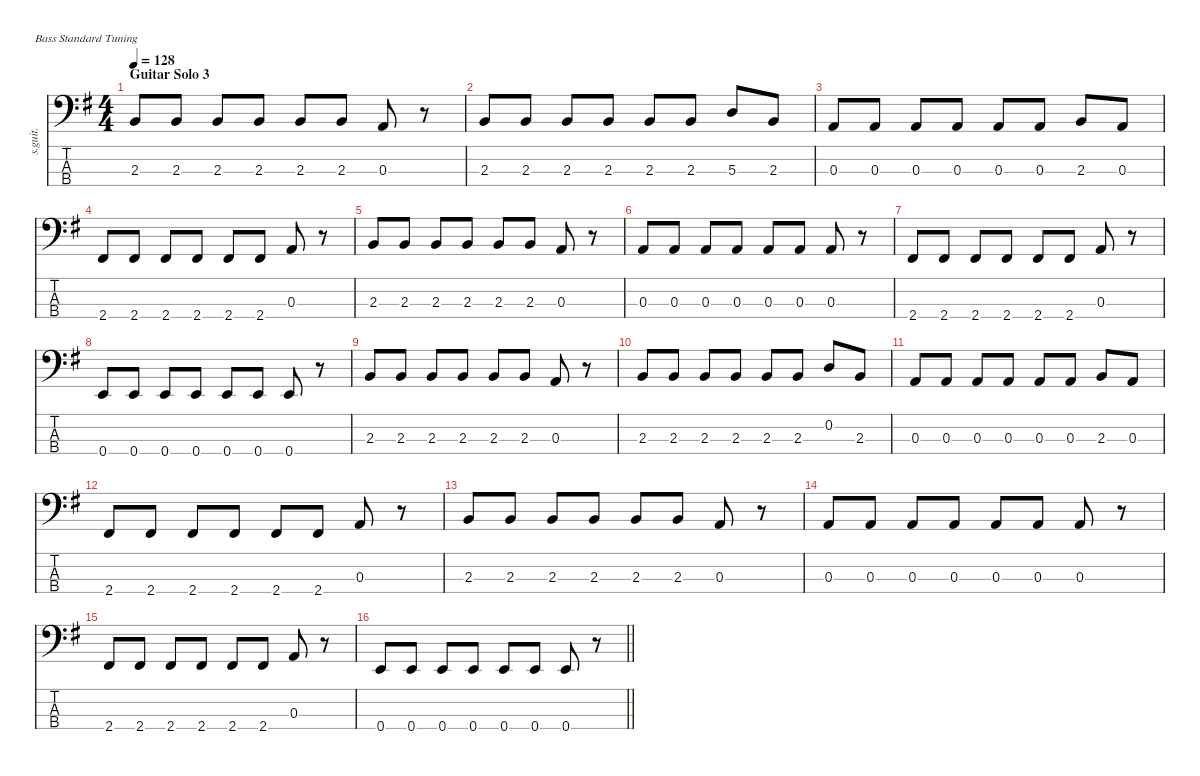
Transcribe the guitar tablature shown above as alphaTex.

\defaultSystemsLayout 4
\hideDynamics
\bracketExtendMode nobrackets
\otherSystemsTrackNameOrientation horizontal
\track ("Cliff Burton (Bass)" "s.guit.") {instrument electricbassfinger}
\staff {score tabs}
\tuning (G2 D2 A1 E1)
\ts (4 4)
\section ("" "Guitar Solo 3")
\tempo 128
\clef f4
\ks eminor
2.3{acc forcenatural}.8{dy f beam Up} 2.3{acc forcenatural}.8{beam Up} 2.3{acc forcenatural}.8{beam Up} 2.3{acc forcenatural}.8{beam Up} 2.3{acc forcenatural}.8{beam Up} 2.3{acc forcenatural}.8{beam Up} 0.3{acc forcenatural}.8{beam Up} r.8{beam Up} |
2.3{acc forcenatural}.8{beam Up} 2.3{acc forcenatural}.8{beam Up} 2.3{acc forcenatural}.8{beam Up} 2.3{acc forcenatural}.8{beam Up} 2.3{acc forcenatural}.8{beam Up} 2.3{acc forcenatural}.8{beam Up} 5.3{acc forcenatural}.8{beam Up} 2.3{acc forcenatural}.8{beam Up} |
0.3{acc forcenatural}.8{beam Up} 0.3{acc forcenatural}.8{beam Up} 0.3{acc forcenatural}.8{beam Up} 0.3{acc forcenatural}.8{beam Up} 0.3{acc forcenatural}.8{beam Up} 0.3{acc forcenatural}.8{beam Up} 2.3{acc forcenatural}.8{beam Up} 0.3{acc forcenatural}.8{beam Up} |
2.4{acc #}.8{beam Up} 2.4{acc #}.8{beam Up} 2.4{acc #}.8{beam Up} 2.4{acc #}.8{beam Up} 2.4{acc #}.8{beam Up} 2.4{acc #}.8{beam Up} 0.3{acc forcenatural}.8{beam Up} r.8{beam Up} |
2.3{acc forcenatural}.8{beam Up} 2.3{acc forcenatural}.8{beam Up} 2.3{acc forcenatural}.8{beam Up} 2.3{acc forcenatural}.8{beam Up} 2.3{acc forcenatural}.8{beam Up} 2.3{acc forcenatural}.8{beam Up} 0.3{acc forcenatural}.8{beam Up} r.8{beam Up} |
0.3{acc forcenatural}.8{beam Up} 0.3{acc forcenatural}.8{beam Up} 0.3{acc forcenatural}.8{beam Up} 0.3{acc forcenatural}.8{beam Up} 0.3{acc forcenatural}.8{beam Up} 0.3{acc forcenatural}.8{beam Up} 0.3{acc forcenatural}.8{beam Up} r.8{beam Up} |
2.4{acc #}.8{beam Up} 2.4{acc #}.8{beam Up} 2.4{acc #}.8{beam Up} 2.4{acc #}.8{beam Up} 2.4{acc #}.8{beam Up} 2.4{acc #}.8{beam Up} 0.3{acc forcenatural}.8{beam Up} r.8{beam Up} |
0.4{acc forcenatural}.8{beam Up} 0.4{acc forcenatural}.8{beam Up} 0.4{acc forcenatural}.8{beam Up} 0.4{acc forcenatural}.8{beam Up} 0.4{acc forcenatural}.8{beam Up} 0.4{acc forcenatural}.8{beam Up} 0.4{acc forcenatural}.8{beam Up} r.8{beam Up} |
2.3{acc forcenatural}.8{beam Up} 2.3{acc forcenatural}.8{beam Up} 2.3{acc forcenatural}.8{beam Up} 2.3{acc forcenatural}.8{beam Up} 2.3{acc forcenatural}.8{beam Up} 2.3{acc forcenatural}.8{beam Up} 0.3{acc forcenatural}.8{beam Up} r.8{beam Up} |
2.3{acc forcenatural}.8{beam Up} 2.3{acc forcenatural}.8{beam Up} 2.3{acc forcenatural}.8{beam Up} 2.3{acc forcenatural}.8{beam Up} 2.3{acc forcenatural}.8{beam Up} 2.3{acc forcenatural}.8{beam Up} 0.2{acc forcenatural}.8{beam Up} 2.3{acc forcenatural}.8{beam Up} |
0.3{acc forcenatural}.8{beam Up} 0.3{acc forcenatural}.8{beam Up} 0.3{acc forcenatural}.8{beam Up} 0.3{acc forcenatural}.8{beam Up} 0.3{acc forcenatural}.8{beam Up} 0.3{acc forcenatural}.8{beam Up} 2.3{acc forcenatural}.8{beam Up} 0.3{acc forcenatural}.8{beam Up} |
2.4{acc #}.8{beam Up} 2.4{acc #}.8{beam Up} 2.4{acc #}.8{beam Up} 2.4{acc #}.8{beam Up} 2.4{acc #}.8{beam Up} 2.4{acc #}.8{beam Up} 0.3{acc forcenatural}.8{beam Up} r.8{beam Up} |
2.3{acc forcenatural}.8{beam Up} 2.3{acc forcenatural}.8{beam Up} 2.3{acc forcenatural}.8{beam Up} 2.3{acc forcenatural}.8{beam Up} 2.3{acc forcenatural}.8{beam Up} 2.3{acc forcenatural}.8{beam Up} 0.3{acc forcenatural}.8{beam Up} r.8{beam Up} |
0.3{acc forcenatural}.8{beam Up} 0.3{acc forcenatural}.8{beam Up} 0.3{acc forcenatural}.8{beam Up} 0.3{acc forcenatural}.8{beam Up} 0.3{acc forcenatural}.8{beam Up} 0.3{acc forcenatural}.8{beam Up} 0.3{acc forcenatural}.8{beam Up} r.8{beam Up} |
2.4{acc #}.8{beam Up} 2.4{acc #}.8{beam Up} 2.4{acc #}.8{beam Up} 2.4{acc #}.8{beam Up} 2.4{acc #}.8{beam Up} 2.4{acc #}.8{beam Up} 0.3{acc forcenatural}.8{beam Up} r.8{beam Up} |
\barLineRight lightlight
0.4{acc forcenatural}.8{beam Up} 0.4{acc forcenatural}.8{beam Up} 0.4{acc forcenatural}.8{beam Up} 0.4{acc forcenatural}.8{beam Up} 0.4{acc forcenatural}.8{beam Up} 0.4{acc forcenatural}.8{beam Up} 0.4{acc forcenatural}.8{beam Up} r.8{beam Up}
